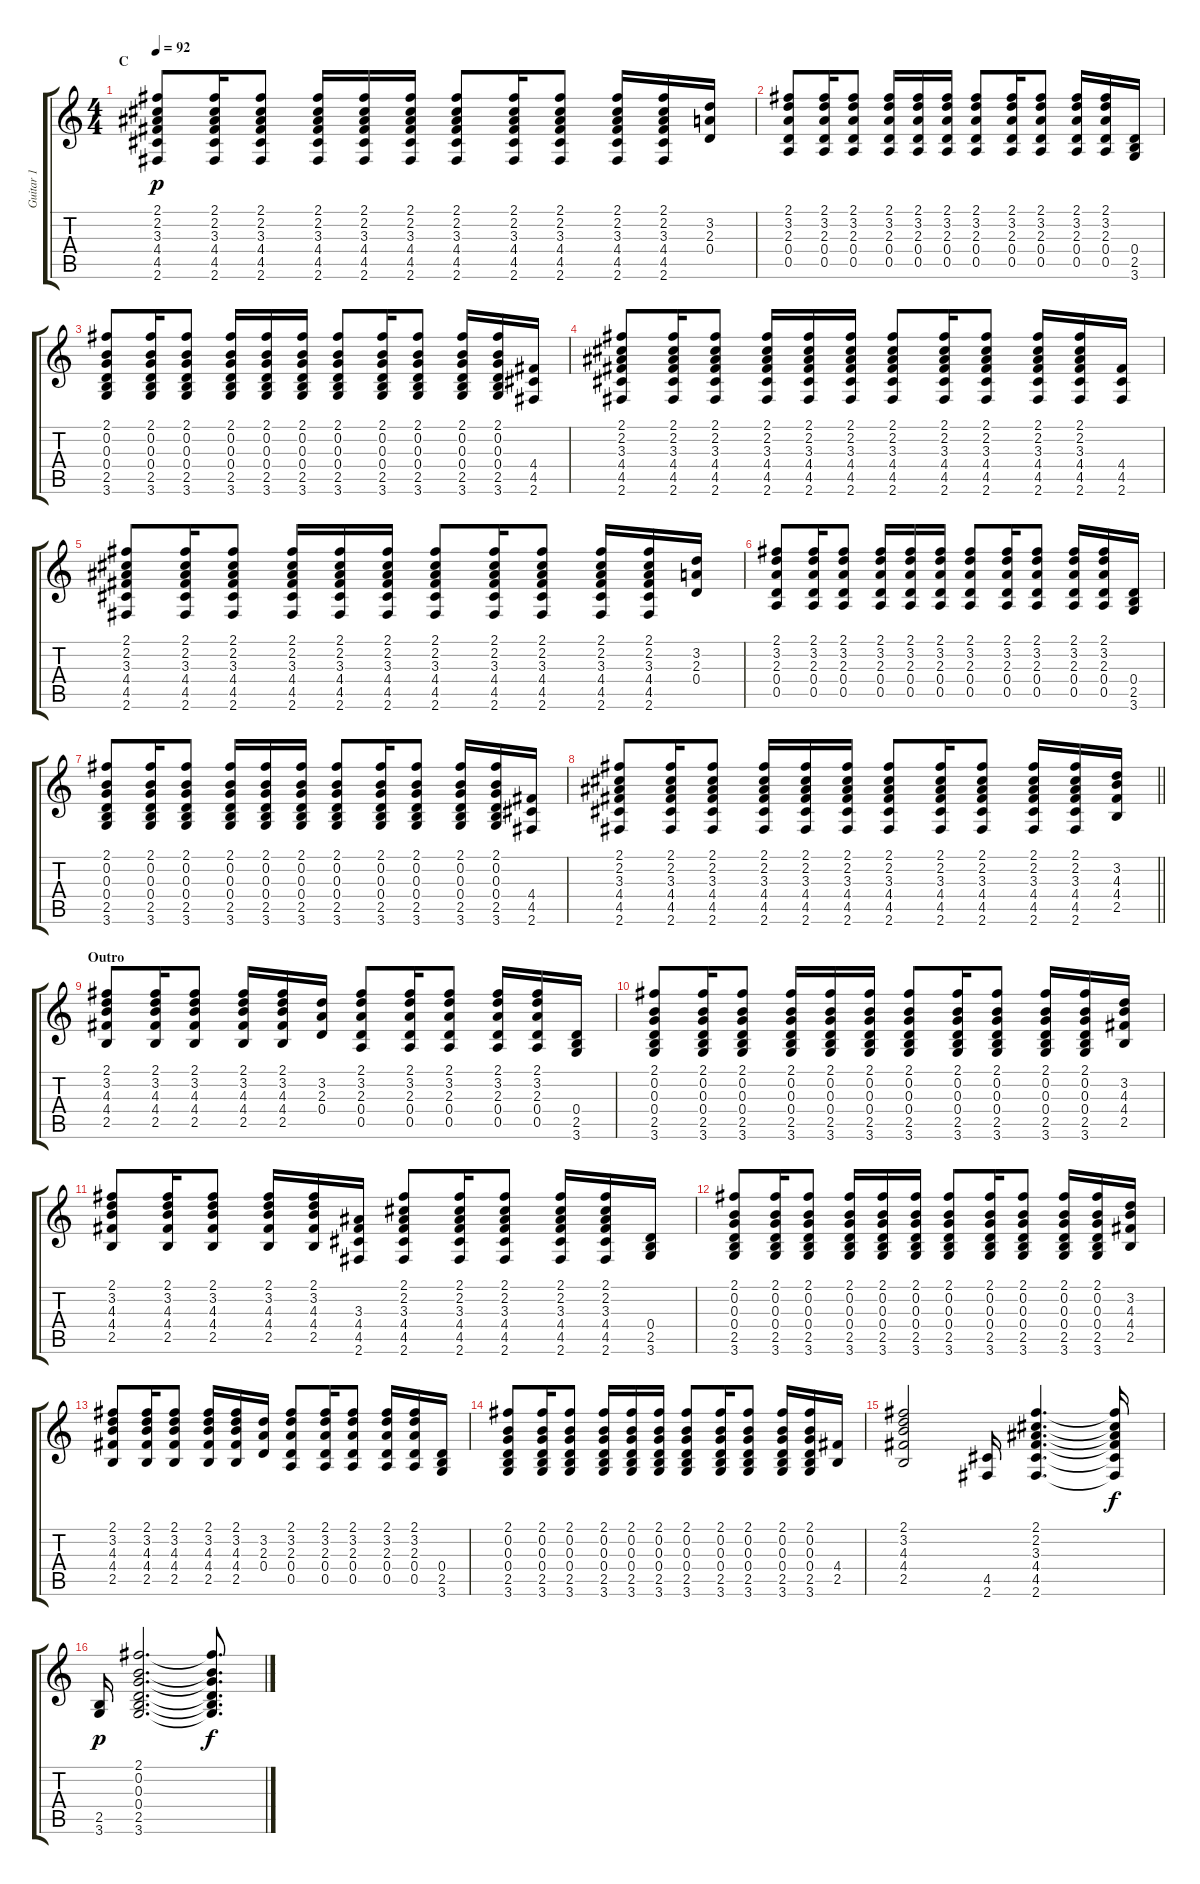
\track ("Guitar 1" "Guitar 1") {instrument acousticguitarsteel}
\staff {score tabs}
\tuning (E4 B3 G3 D3 A2 E2) {hide}
\ts (4 4)
\section ("" "C")
\tempo 92
\clef g2
\ks c
(2.1 2.2 3.3 4.4 4.5 2.6).8{dy p} (2.1 2.2 3.3 4.4 4.5 2.6).16 (2.1 2.2 3.3 4.4 4.5 2.6).8 (2.1 2.2 3.3 4.4 4.5 2.6).16 (2.1 2.2 3.3 4.4 4.5 2.6).16 (2.1 2.2 3.3 4.4 4.5 2.6).16 (2.1 2.2 3.3 4.4 4.5 2.6).8 (2.1 2.2 3.3 4.4 4.5 2.6).16 (2.1 2.2 3.3 4.4 4.5 2.6).8 (2.1 2.2 3.3 4.4 4.5 2.6).16 (2.1 2.2 3.3 4.4 4.5 2.6).16 (3.2 2.3 0.4).16 |
(2.1 3.2 2.3 0.4 0.5).8 (2.1 3.2 2.3 0.4 0.5).16 (2.1 3.2 2.3 0.4 0.5).8 (2.1 3.2 2.3 0.4 0.5).16 (2.1 3.2 2.3 0.4 0.5).16 (2.1 3.2 2.3 0.4 0.5).16 (2.1 3.2 2.3 0.4 0.5).8 (2.1 3.2 2.3 0.4 0.5).16 (2.1 3.2 2.3 0.4 0.5).8 (2.1 3.2 2.3 0.4 0.5).16 (2.1 3.2 2.3 0.4 0.5).16 (0.4 2.5 3.6).16 |
(2.1 0.2 0.3 0.4 2.5 3.6).8 (2.1 0.2 0.3 0.4 2.5 3.6).16 (2.1 0.2 0.3 0.4 2.5 3.6).8 (2.1 0.2 0.3 0.4 2.5 3.6).16 (2.1 0.2 0.3 0.4 2.5 3.6).16 (2.1 0.2 0.3 0.4 2.5 3.6).16 (2.1 0.2 0.3 0.4 2.5 3.6).8 (2.1 0.2 0.3 0.4 2.5 3.6).16 (2.1 0.2 0.3 0.4 2.5 3.6).8 (2.1 0.2 0.3 0.4 2.5 3.6).16 (2.1 0.2 0.3 0.4 2.5 3.6).16 (4.4 4.5 2.6).16 |
(2.1 2.2 3.3 4.4 4.5 2.6).8 (2.1 2.2 3.3 4.4 4.5 2.6).16 (2.1 2.2 3.3 4.4 4.5 2.6).8 (2.1 2.2 3.3 4.4 4.5 2.6).16 (2.1 2.2 3.3 4.4 4.5 2.6).16 (2.1 2.2 3.3 4.4 4.5 2.6).16 (2.1 2.2 3.3 4.4 4.5 2.6).8 (2.1 2.2 3.3 4.4 4.5 2.6).16 (2.1 2.2 3.3 4.4 4.5 2.6).8 (2.1 2.2 3.3 4.4 4.5 2.6).16 (2.1 2.2 3.3 4.4 4.5 2.6).16 (4.4 4.5 2.6).16 |
(2.1 2.2 3.3 4.4 4.5 2.6).8 (2.1 2.2 3.3 4.4 4.5 2.6).16 (2.1 2.2 3.3 4.4 4.5 2.6).8 (2.1 2.2 3.3 4.4 4.5 2.6).16 (2.1 2.2 3.3 4.4 4.5 2.6).16 (2.1 2.2 3.3 4.4 4.5 2.6).16 (2.1 2.2 3.3 4.4 4.5 2.6).8 (2.1 2.2 3.3 4.4 4.5 2.6).16 (2.1 2.2 3.3 4.4 4.5 2.6).8 (2.1 2.2 3.3 4.4 4.5 2.6).16 (2.1 2.2 3.3 4.4 4.5 2.6).16 (3.2 2.3 0.4).16 |
(2.1 3.2 2.3 0.4 0.5).8 (2.1 3.2 2.3 0.4 0.5).16 (2.1 3.2 2.3 0.4 0.5).8 (2.1 3.2 2.3 0.4 0.5).16 (2.1 3.2 2.3 0.4 0.5).16 (2.1 3.2 2.3 0.4 0.5).16 (2.1 3.2 2.3 0.4 0.5).8 (2.1 3.2 2.3 0.4 0.5).16 (2.1 3.2 2.3 0.4 0.5).8 (2.1 3.2 2.3 0.4 0.5).16 (2.1 3.2 2.3 0.4 0.5).16 (0.4 2.5 3.6).16 |
(2.1 0.2 0.3 0.4 2.5 3.6).8 (2.1 0.2 0.3 0.4 2.5 3.6).16 (2.1 0.2 0.3 0.4 2.5 3.6).8 (2.1 0.2 0.3 0.4 2.5 3.6).16 (2.1 0.2 0.3 0.4 2.5 3.6).16 (2.1 0.2 0.3 0.4 2.5 3.6).16 (2.1 0.2 0.3 0.4 2.5 3.6).8 (2.1 0.2 0.3 0.4 2.5 3.6).16 (2.1 0.2 0.3 0.4 2.5 3.6).8 (2.1 0.2 0.3 0.4 2.5 3.6).16 (2.1 0.2 0.3 0.4 2.5 3.6).16 (4.4 4.5 2.6).16 |
\barLineRight lightlight
(2.1 2.2 3.3 4.4 4.5 2.6).8 (2.1 2.2 3.3 4.4 4.5 2.6).16 (2.1 2.2 3.3 4.4 4.5 2.6).8 (2.1 2.2 3.3 4.4 4.5 2.6).16 (2.1 2.2 3.3 4.4 4.5 2.6).16 (2.1 2.2 3.3 4.4 4.5 2.6).16 (2.1 2.2 3.3 4.4 4.5 2.6).8 (2.1 2.2 3.3 4.4 4.5 2.6).16 (2.1 2.2 3.3 4.4 4.5 2.6).8 (2.1 2.2 3.3 4.4 4.5 2.6).16 (2.1 2.2 3.3 4.4 4.5 2.6).16 (3.2 4.3 4.4 2.5).16 |
\section ("" "Outro")
(2.1 3.2 4.3 4.4 2.5).8 (2.1 3.2 4.3 4.4 2.5).16 (2.1 3.2 4.3 4.4 2.5).8 (2.1 3.2 4.3 4.4 2.5).16 (2.1 3.2 4.3 4.4 2.5).16 (3.2 2.3 0.4).16 (2.1 3.2 2.3 0.4 0.5).8 (2.1 3.2 2.3 0.4 0.5).16 (2.1 3.2 2.3 0.4 0.5).8 (2.1 3.2 2.3 0.4 0.5).16 (2.1 3.2 2.3 0.4 0.5).16 (0.4 2.5 3.6).16 |
(2.1 0.2 0.3 0.4 2.5 3.6).8 (2.1 0.2 0.3 0.4 2.5 3.6).16 (2.1 0.2 0.3 0.4 2.5 3.6).8 (2.1 0.2 0.3 0.4 2.5 3.6).16 (2.1 0.2 0.3 0.4 2.5 3.6).16 (2.1 0.2 0.3 0.4 2.5 3.6).16 (2.1 0.2 0.3 0.4 2.5 3.6).8 (2.1 0.2 0.3 0.4 2.5 3.6).16 (2.1 0.2 0.3 0.4 2.5 3.6).8 (2.1 0.2 0.3 0.4 2.5 3.6).16 (2.1 0.2 0.3 0.4 2.5 3.6).16 (3.2 4.3 4.4 2.5).16 |
(2.1 3.2 4.3 4.4 2.5).8 (2.1 3.2 4.3 4.4 2.5).16 (2.1 3.2 4.3 4.4 2.5).8 (2.1 3.2 4.3 4.4 2.5).16 (2.1 3.2 4.3 4.4 2.5).16 (3.3 4.4 4.5 2.6).16 (2.1 2.2 3.3 4.4 4.5 2.6).8 (2.1 2.2 3.3 4.4 4.5 2.6).16 (2.1 2.2 3.3 4.4 4.5 2.6).8 (2.1 2.2 3.3 4.4 4.5 2.6).16 (2.1 2.2 3.3 4.4 4.5 2.6).16 (0.4 2.5 3.6).16 |
(2.1 0.2 0.3 0.4 2.5 3.6).8 (2.1 0.2 0.3 0.4 2.5 3.6).16 (2.1 0.2 0.3 0.4 2.5 3.6).8 (2.1 0.2 0.3 0.4 2.5 3.6).16 (2.1 0.2 0.3 0.4 2.5 3.6).16 (2.1 0.2 0.3 0.4 2.5 3.6).16 (2.1 0.2 0.3 0.4 2.5 3.6).8 (2.1 0.2 0.3 0.4 2.5 3.6).16 (2.1 0.2 0.3 0.4 2.5 3.6).8 (2.1 0.2 0.3 0.4 2.5 3.6).16 (2.1 0.2 0.3 0.4 2.5 3.6).16 (3.2 4.3 4.4 2.5).16 |
(2.1 3.2 4.3 4.4 2.5).8 (2.1 3.2 4.3 4.4 2.5).16 (2.1 3.2 4.3 4.4 2.5).8 (2.1 3.2 4.3 4.4 2.5).16 (2.1 3.2 4.3 4.4 2.5).16 (3.2 2.3 0.4).16 (2.1 3.2 2.3 0.4 0.5).8 (2.1 3.2 2.3 0.4 0.5).16 (2.1 3.2 2.3 0.4 0.5).8 (2.1 3.2 2.3 0.4 0.5).16 (2.1 3.2 2.3 0.4 0.5).16 (0.4 2.5 3.6).16 |
(2.1 0.2 0.3 0.4 2.5 3.6).8 (2.1 0.2 0.3 0.4 2.5 3.6).16 (2.1 0.2 0.3 0.4 2.5 3.6).8 (2.1 0.2 0.3 0.4 2.5 3.6).16 (2.1 0.2 0.3 0.4 2.5 3.6).16 (2.1 0.2 0.3 0.4 2.5 3.6).16 (2.1 0.2 0.3 0.4 2.5 3.6).8 (2.1 0.2 0.3 0.4 2.5 3.6).16 (2.1 0.2 0.3 0.4 2.5 3.6).8 (2.1 0.2 0.3 0.4 2.5 3.6).16 (2.1 0.2 0.3 0.4 2.5 3.6).16 (4.4 2.5).16 |
(2.1 3.2 4.3 4.4 2.5).2 (4.5 2.6).16 (2.1 2.2 3.3 4.4 4.5 2.6).4{d} (2.1{t} 2.2{t} 3.3{t} 4.4{t} 4.5{t} 2.6{t}).16{dy f} |
(2.5 3.6).16{dy p} (2.1 0.2 0.3 0.4 2.5 3.6).2{d} (2.1{t} 0.2{t} 0.3{t} 0.4{t} 2.5{t} 3.6{t}).8{d dy f}
